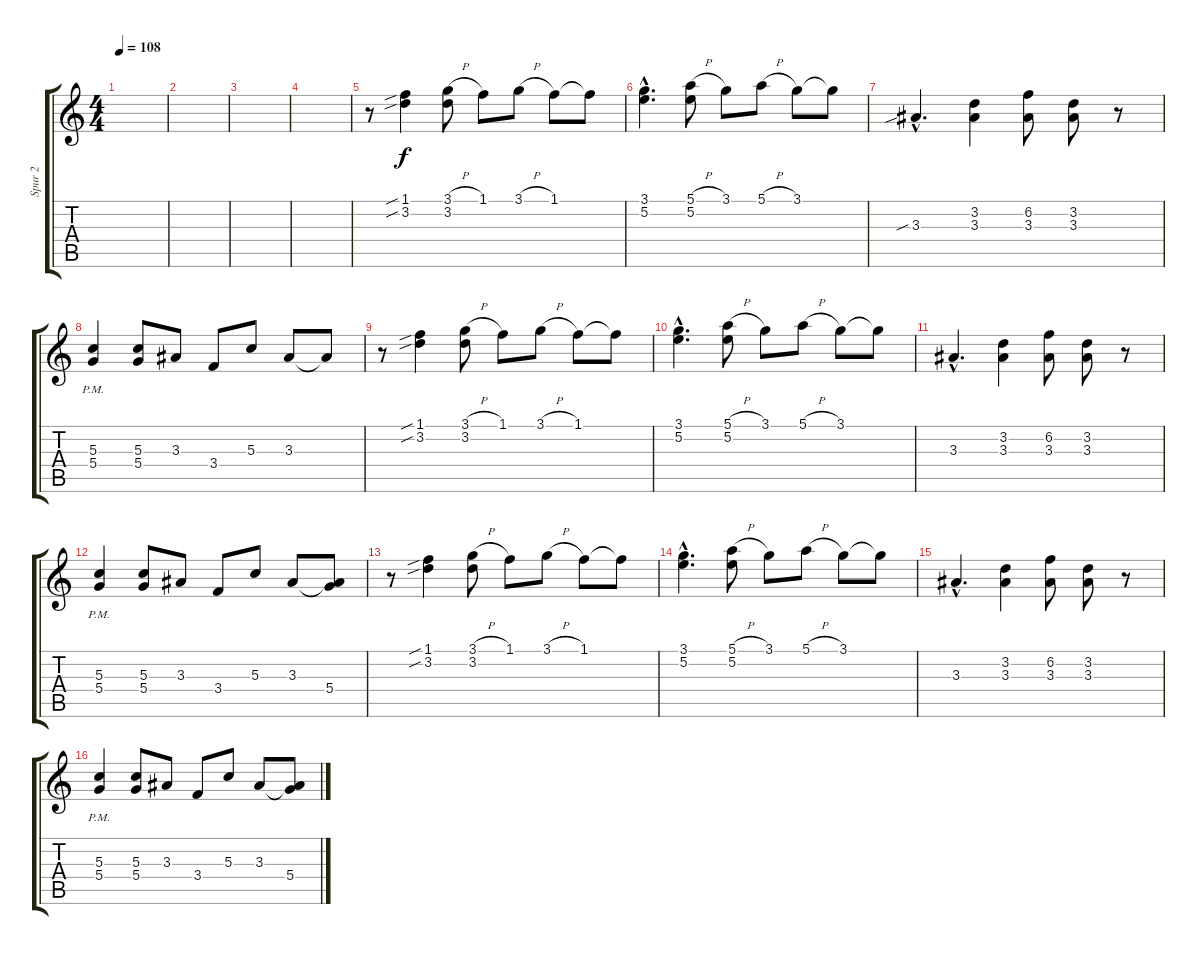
\track ("Spur 2" "Spur 2") {instrument electricguitarclean}
\staff {score tabs}
\tuning (E4 B3 G3 D3 A2 E2) {hide}
\ts (4 4)
\tempo 108
\clef g2
\ks c
|
|
|
|
r.8 (1.1{sib} 3.2{sib}).4 (3.1{h} 3.2).8 1.1.8 3.1{h}.8 1.1.8 1.1{t}.8 |
(3.1{hac} 5.2{hac}).4{d} (5.1{h} 5.2).8 3.1.8 5.1{h}.8 3.1.8 3.1{t}.8 |
3.3{sib hac}.4{d} (3.2 3.3).4 (6.2 3.3).8 (3.2 3.3).8 r.8 |
(5.3{pm} 5.4{pm}).4 (5.3 5.4).8 3.3.8 3.4.8 5.3.8 3.3.8 3.3{t}.8 |
r.8 (1.1{sib} 3.2{sib}).4 (3.1{h} 3.2).8 1.1.8 3.1{h}.8 1.1.8 1.1{t}.8 |
(3.1{hac} 5.2{hac}).4{d} (5.1{h} 5.2).8 3.1.8 5.1{h}.8 3.1.8 3.1{t}.8 |
3.3{hac}.4{d} (3.2 3.3).4 (6.2 3.3).8 (3.2 3.3).8 r.8 |
(5.3{pm} 5.4{pm}).4 (5.3 5.4).8 3.3.8 3.4.8 5.3.8 3.3.8 (3.3{t} 5.4).8 |
r.8 (1.1{sib} 3.2{sib}).4 (3.1{h} 3.2).8 1.1.8 3.1{h}.8 1.1.8 1.1{t}.8 |
(3.1{hac} 5.2{hac}).4{d} (5.1{h} 5.2).8 3.1.8 5.1{h}.8 3.1.8 3.1{t}.8 |
3.3{hac}.4{d} (3.2 3.3).4 (6.2 3.3).8 (3.2 3.3).8 r.8 |
(5.3{pm} 5.4{pm}).4 (5.3 5.4).8 3.3.8 3.4.8 5.3.8 3.3.8 (3.3{t} 5.4).8
